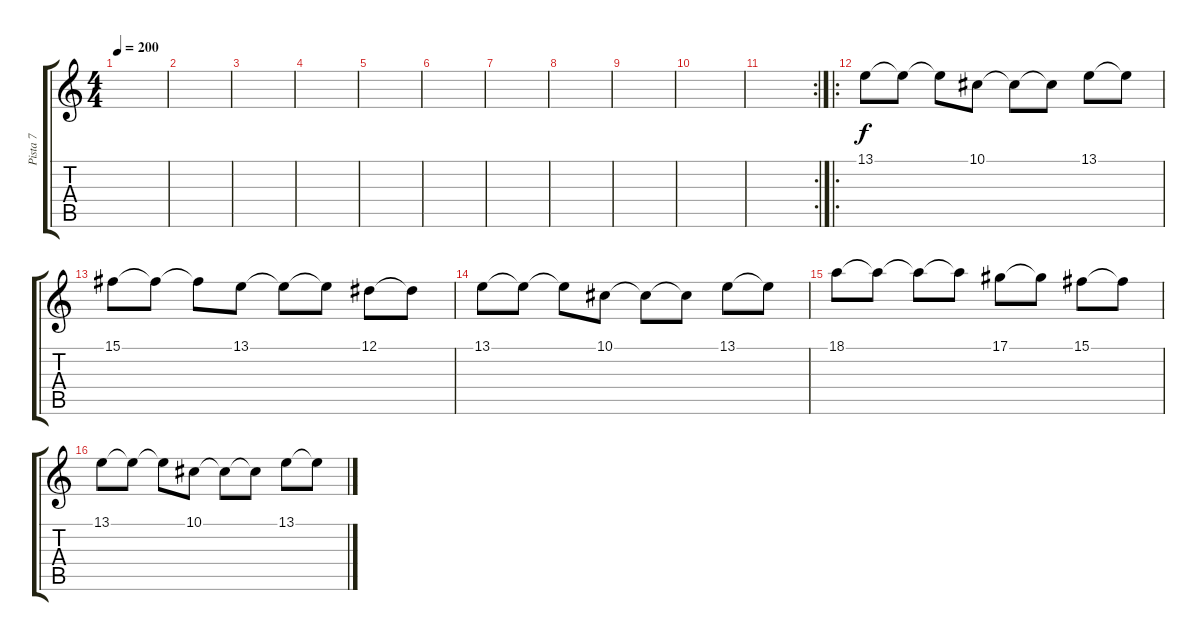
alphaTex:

\track ("Pista 7" "Pista 7") {instrument lead6voice}
\staff {score tabs}
\tuning (Eb4 Bb3 Gb3 Db3 Ab2 Eb2) {hide}
\ts (4 4)
\tempo 200
\clef g2
\ks c
|
|
|
|
|
|
|
|
|
|
\rc 2
|
\ro
13.1.8 13.1{t}.8 13.1{t}.8 10.1.8 10.1{t}.8 10.1{t}.8 13.1.8 13.1{t}.8 |
15.1.8 15.1{t}.8 15.1{t}.8 13.1.8 13.1{t}.8 13.1{t}.8 12.1.8 12.1{t}.8 |
13.1.8 13.1{t}.8 13.1{t}.8 10.1.8 10.1{t}.8 10.1{t}.8 13.1.8 13.1{t}.8 |
18.1.8 18.1{t}.8 18.1{t}.8 18.1{t}.8 17.1.8 17.1{t}.8 15.1.8 15.1{t}.8 |
13.1.8 13.1{t}.8 13.1{t}.8 10.1.8 10.1{t}.8 10.1{t}.8 13.1.8 13.1{t}.8
